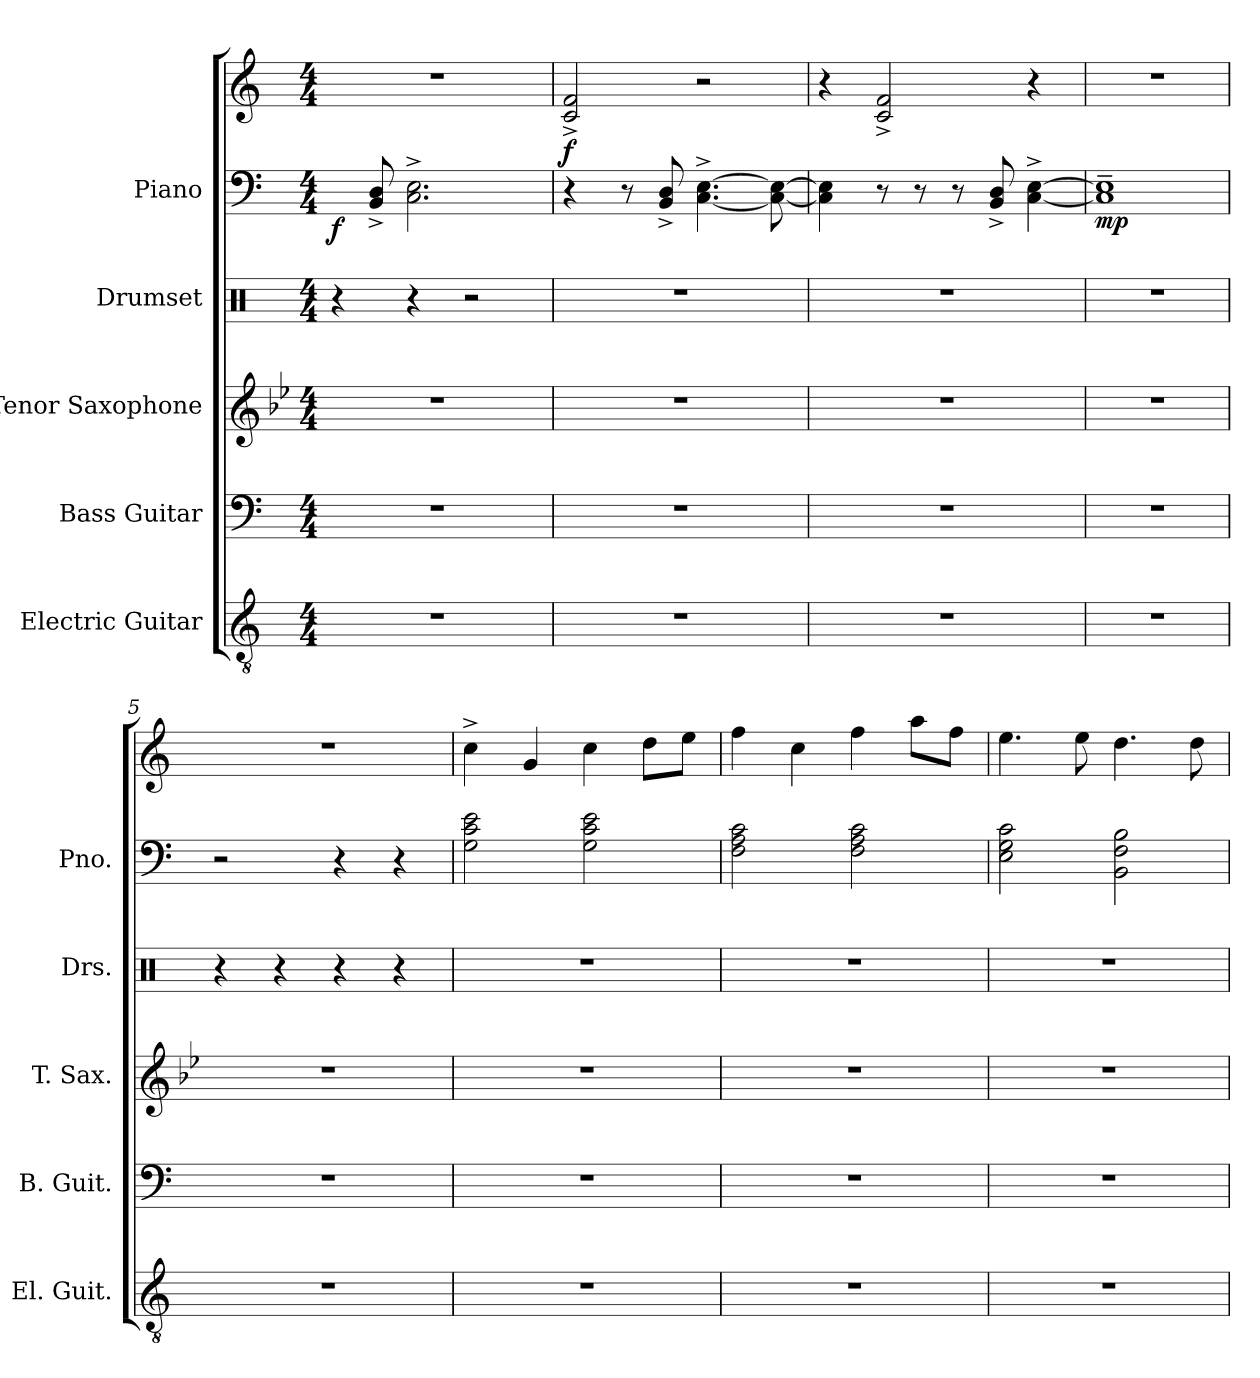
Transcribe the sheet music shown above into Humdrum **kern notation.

**kern	**kern	**kern	**kern	**kern	**kern	**dynam
*part5	*part4	*part3	*part2	*part1	*part1	*part1
*staff6	*staff5	*staff4	*staff3	*staff2	*staff1	*staff1/2
*I"Electric Guitar	*I"Bass Guitar	*I"Tenor Saxophone	*I"Drumset	*I"Piano	*	*
*I'El. Guit.	*I'B. Guit.	*I'T. Sax.	*I'Drs.	*I'Pno.	*	*
*clefGv2	*clefF4	*clefG2	*clefX	*clefF4	*clefG2	*
*	*ITrd7c12	*ITrd8c14	*	*	*	*
*k[]	*k[]	*k[b-e-]	*k[]	*k[]	*k[]	*
*M4/4	*M4/4	*M4/4	*M4/4	*M4/4	*M4/4	*
*MM145	*MM145	*MM145	*MM145	*MM145	*MM145	*
=1	=1	=1	=1	=1	=1	=1
!	!	!	!	!	!	!LO:DY:b=2
1r	1r	1r	4r	8ryy	1r	f
.	.	.	.	8BB/^ 8D/^	.	.
.	.	.	4r	2.C\^ 2.E\^	.	.
.	.	.	2r	.	.	.
=2	=2	=2	=2	=2	=2	=2
!	!	!	!	!	!	!LO:DY:b
1r	1r	1r	1r	4r	2c/^ 2f/^	f
.	.	.	.	8r	.	.
.	.	.	.	8BB/^ 8D/^	.	.
.	.	.	.	[4.C\^ [4.E\^	2r	.
.	.	.	.	8C\_ 8E\_	.	.
=3	=3	=3	=3	=3	=3	=3
1r	1r	1r	1r	4C\] 4E\]	4r	.
.	.	.	.	8r	2c/^ 2f/^	.
.	.	.	.	8r	.	.
.	.	.	.	8r	.	.
.	.	.	.	8BB/^ 8D/^	.	.
.	.	.	.	[4C\^ [4E\^	4r	.
=4	=4	=4	=4	=4	=4	=4
!	!	!	!	!	!	!LO:DY:b=2
1r	1r	1r	1r	1C]~ 1E]~	1r	mp
=5	=5	=5	=5	=5	=5	=5
1r	1r	1r	4r	2r	1r	.
.	.	.	4r	.	.	.
.	.	.	4r	4r	.	.
.	.	.	4r	4r	.	.
=6	=6	=6	=6	=6	=6	=6
!	!	!	!	!	!	!LO:DY:b=2
!	!	!	!	!	!	!LO:DY:n=1:b
1r	1r	1r	1r	2G\ 2c\ 2e\	4cc^\	mf mf
.	.	.	.	.	4g/	.
.	.	.	.	2G\ 2c\ 2e\	4cc\	.
.	.	.	.	.	8dd\L	.
.	.	.	.	.	8ee\J	.
!!LO:LB:g=z
=7	=7	=7	=7	=7	=7	=7
1r	1r	1r	1r	2F\ 2A\ 2c\	4ff\	.
.	.	.	.	.	4cc\	.
.	.	.	.	2F\ 2A\ 2c\	4ff\	.
.	.	.	.	.	8aa\L	.
.	.	.	.	.	8ff\J	.
=8	=8	=8	=8	=8	=8	=8
1r	1r	1r	1r	2E\ 2G\ 2c\	4.ee\	.
.	.	.	.	.	8ee\	.
.	.	.	.	2BB\ 2F\ 2B\	4.dd\	.
.	.	.	.	.	8dd\	.
=	=	=	=	=	=	=
*-	*-	*-	*-	*-	*-	*-
